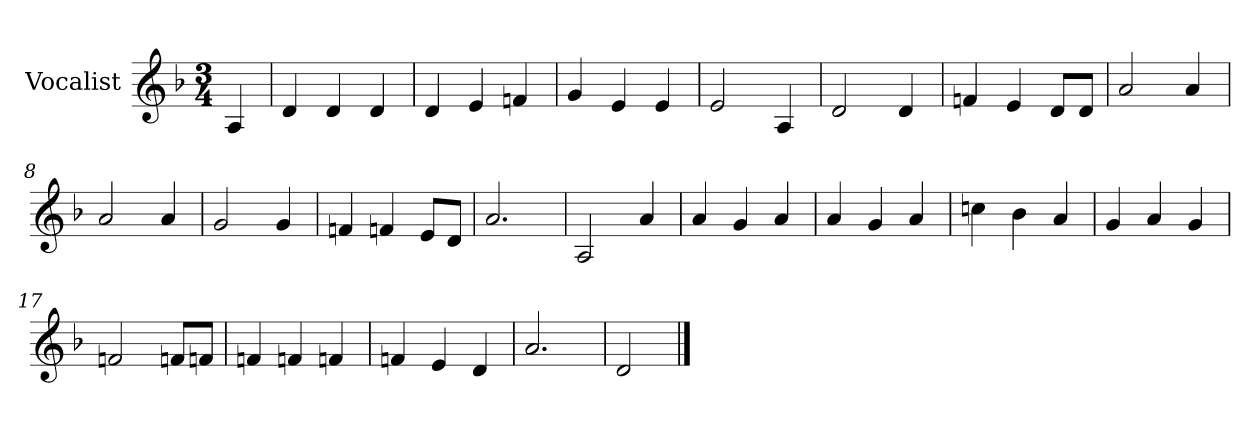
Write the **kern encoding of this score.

**kern
*part1
*staff1
*I"Vocalist
*k[b-]
*d:
*M3/4
=
4A
=1
4d
4d
4d
=2
4d
4e
4fn
=3
4g
4e
4e
=4
2e
4A
=5
2d
4d
=6
4fn
4e
8dL
8dJ
=7
2a
4a
=8
2a
4a
=9
2g
4g
=10
4fn
4fn
8eL
8dJ
=11
2.a
=12
2A
4a
=13
4a
4g
4a
=14
4a
4g
4a
=15
4ccn
4b-
4a
=16
4g
4a
4g
=17
2fn
8fnL
8fnJ
=18
4fn
4fn
4fn
=19
4fn
4e
4d
=20
2.a
=21
2d
==
*-
